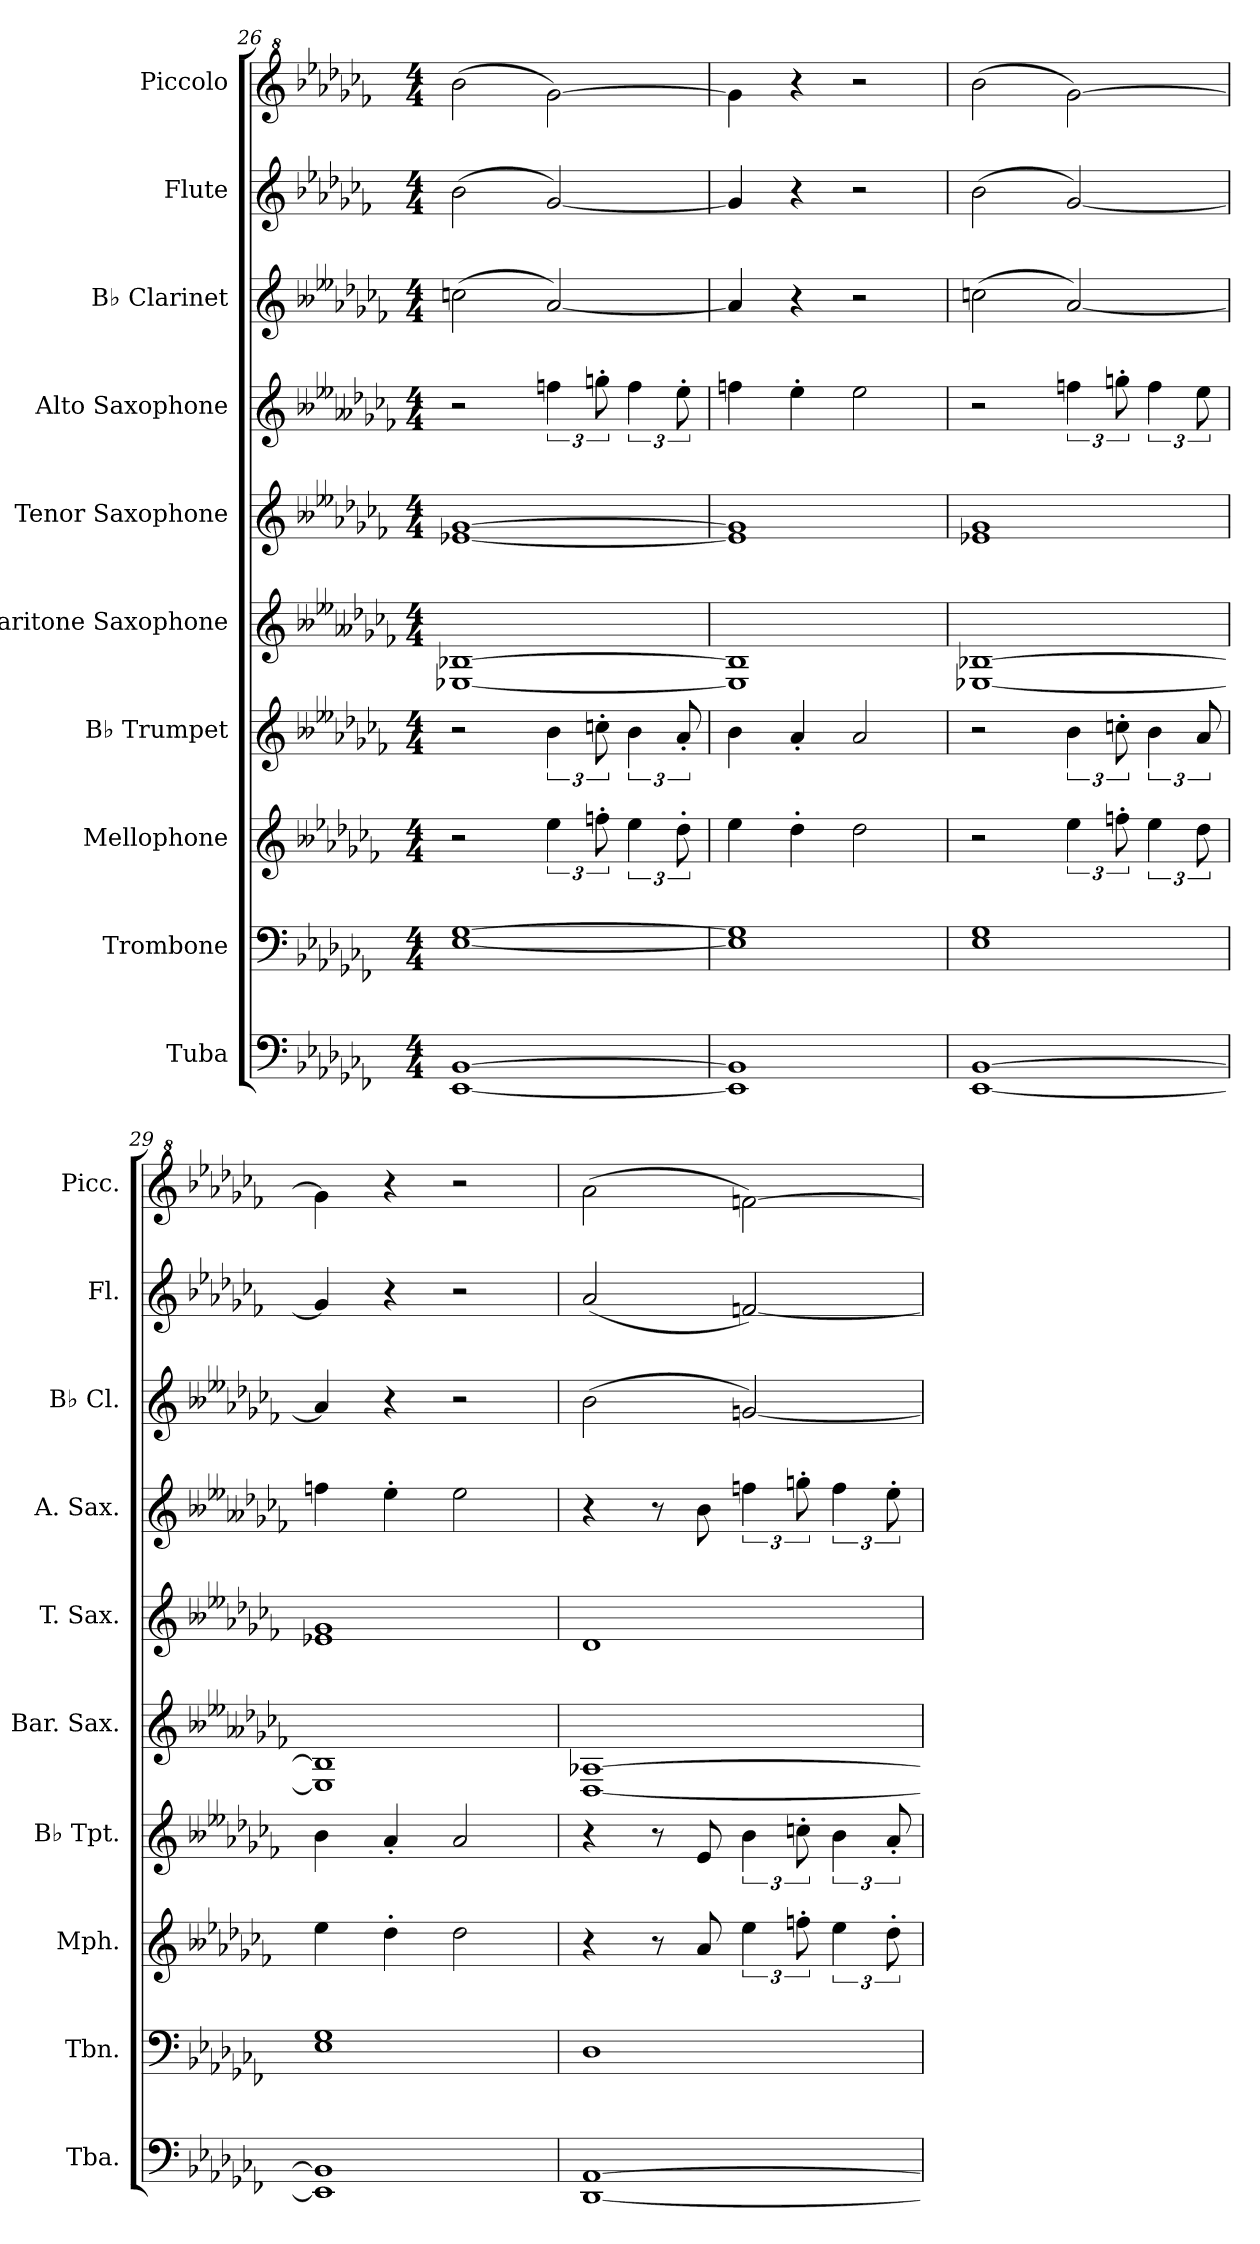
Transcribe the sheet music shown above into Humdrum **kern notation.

**kern	**kern	**kern	**kern	**kern	**kern	**kern	**kern	**kern	**kern
*part10	*part9	*part8	*part7	*part6	*part5	*part4	*part3	*part2	*part1
*staff10	*staff9	*staff8	*staff7	*staff6	*staff5	*staff4	*staff3	*staff2	*staff1
*I"Tuba	*I"Trombone	*I"Mellophone	*I"B♭ Trumpet	*I"Baritone Saxophone	*I"Tenor Saxophone	*I"Alto Saxophone	*I"B♭ Clarinet	*I"Flute	*I"Piccolo
*I'Tba.	*I'Tbn.	*I'Mph.	*I'B♭ Tpt.	*I'Bar. Sax.	*I'T. Sax.	*I'A. Sax.	*I'B♭ Cl.	*I'Fl.	*I'Picc.
*clefF4	*clefF4	*clefG2	*clefG2	*clefG2	*clefG2	*clefG2	*clefG2	*clefG2	*clefG^2
*	*	*ITrd4c7	*ITrd1c2	*ITrd12c21	*ITrd8c14	*ITrd5c9	*ITrd1c2	*	*ITrd-7c-12
*k[b-e-a-d-g-c-f-]	*k[b-e-a-d-g-c-f-]	*k[b--e-a-d-g-c-f-]	*k[b--e--a-d-g-c-f-]	*k[b--e--a--d-g-c-f-]	*k[b--e--a-d-g-c-f-]	*k[b--e--a--d-g-c-f-]	*k[b--e--a-d-g-c-f-]	*k[b-e-a-d-g-c-f-]	*k[b-e-a-d-g-c-f-]
*M4/4	*M4/4	*M4/4	*M4/4	*M4/4	*M4/4	*M4/4	*M4/4	*M4/4	*M4/4
=26	=26	=26	=26	=26	=26	=26	=26	=26	=26
[1EE- [1BB-	[1E- [1G-	2r	2r	[1EE-X [1BB-X	[1E-X [1G-	2r	(2b-X\	(2b-\	(2bbb-\
.	.	6a-\	6a-\	.	.	6a-X\	[2g-/)	[2g-/)	[2ggg-\)
.	.	12b-X'\	12b-X'\	.	.	12b-X'\	.	.	.
.	.	6a-\	6a-\	.	.	6a-\	.	.	.
.	.	12g-'\	12g-'/	.	.	12g-'\	.	.	.
=27	=27	=27	=27	=27	=27	=27	=27	=27	=27
1EE-] 1BB-]	1E-] 1G-]	4a-\	4a-\	1EE-] 1BB-]	1E-] 1G-]	4a-X\	4g-/]	4g-/]	4ggg-\]
.	.	4g-'\	4g-'/	.	.	4g-'\	4r	4r	4r
.	.	2g-\	2g-/	.	.	2g-\	2r	2r	2r
=28	=28	=28	=28	=28	=28	=28	=28	=28	=28
[1EE- [1BB-	1E- 1G-	2r	2r	[1EE-X [1BB-X	1E-X 1G-	2r	(2b-X\	(2b-\	(2bbb-\
.	.	6a-\	6a-\	.	.	6a-X\	[2g-/)	[2g-/)	[2ggg-\)
.	.	12b-X'\	12b-X'\	.	.	12b-X'\	.	.	.
.	.	6a-\	6a-\	.	.	6a-\	.	.	.
.	.	12g-\	12g-/	.	.	12g-\	.	.	.
=29	=29	=29	=29	=29	=29	=29	=29	=29	=29
1EE-] 1BB-]	1E- 1G-	4a-\	4a-\	1EE-] 1BB-]	1E-X 1G-	4a-X\	4g-/]	4g-/]	4ggg-\]
.	.	4g-'\	4g-'/	.	.	4g-'\	4r	4r	4r
.	.	2g-\	2g-/	.	.	2g-\	2r	2r	2r
!!LO:PB:g=z
=30	=30	=30	=30	=30	=30	=30	=30	=30	=30
[1DD- [1AA-	1D-	4r	4r	[1DD- [1AA-X	1D-	4r	(2a-\	(2a-/	(2aaa-\
.	.	8r	8r	.	.	8r	.	.	.
.	.	8d-/	8d-/	.	.	8d-\	.	.	.
.	.	6a-\	6a-\	.	.	6a-X\	[2fn/)	[2fn/)	[2fffn\)
.	.	12b-X'\	12b-X'\	.	.	12b-X'\	.	.	.
.	.	6a-\	6a-\	.	.	6a-\	.	.	.
.	.	12g-'\	12g-'/	.	.	12g-'\	.	.	.
=	=	=	=	=	=	=	=	=	=
*-	*-	*-	*-	*-	*-	*-	*-	*-	*-
